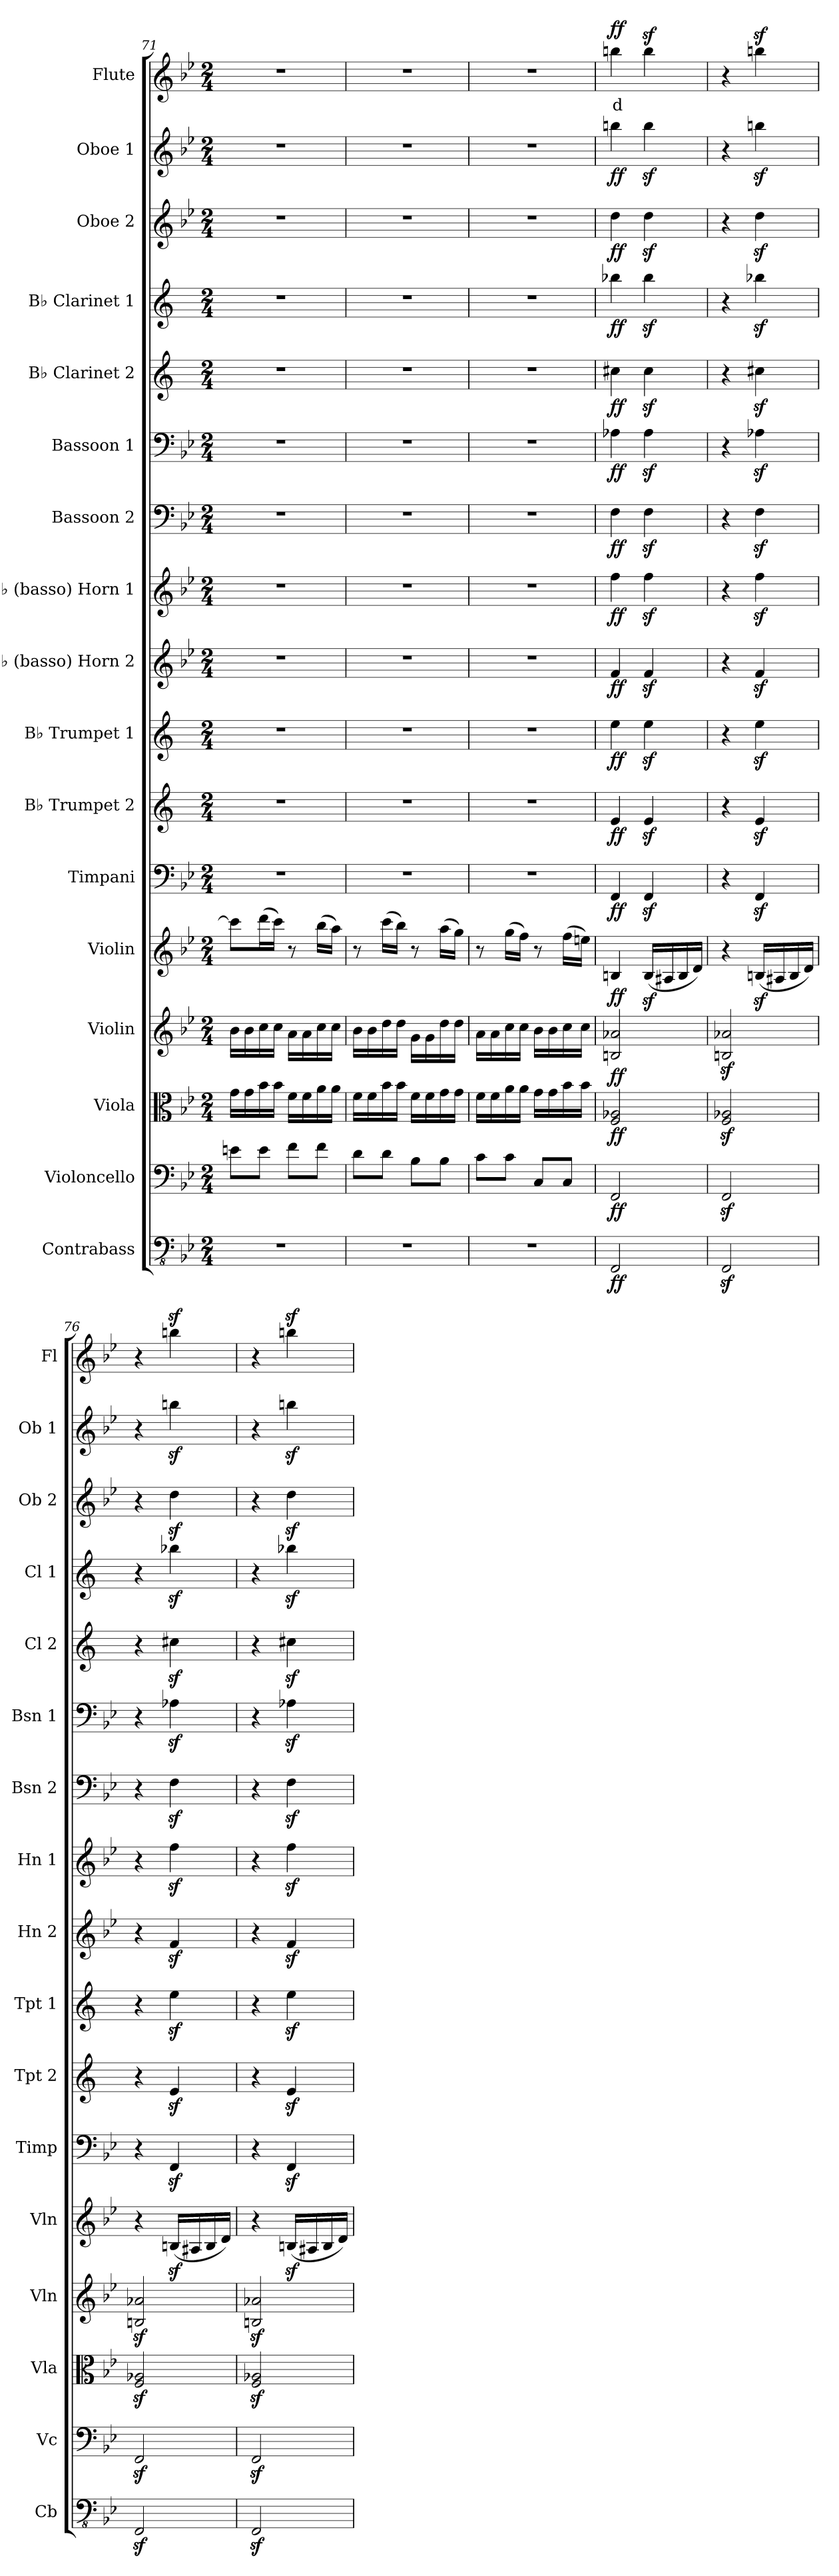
**kern	**dynam	**kern	**dynam	**kern	**dynam	**kern	**dynam	**kern	**dynam	**kern	**dynam	**kern	**dynam	**kern	**dynam	**kern	**dynam	**kern	**dynam	**kern	**dynam	**kern	**dynam	**kern	**dynam	**kern	**dynam	**kern	**dynam	**kern	**dynam	**kern	**text	**dynam
*part17	*part17	*part16	*part16	*part15	*part15	*part14	*part14	*part13	*part13	*part12	*part12	*part11	*part11	*part10	*part10	*part9	*part9	*part8	*part8	*part7	*part7	*part6	*part6	*part5	*part5	*part4	*part4	*part3	*part3	*part2	*part2	*part1	*part1	*part1
*staff17	*staff17	*staff16	*staff16	*staff15	*staff15	*staff14	*staff14	*staff13	*staff13	*staff12	*staff12	*staff11	*staff11	*staff10	*staff10	*staff9	*staff9	*staff8	*staff8	*staff7	*staff7	*staff6	*staff6	*staff5	*staff5	*staff4	*staff4	*staff3	*staff3	*staff2	*staff2	*staff1	*staff1	*staff1
*I"Contrabass	*	*I"Violoncello	*	*I"Viola	*	*I"Violin	*	*I"Violin	*	*I"Timpani	*	*I"B♭ Trumpet 2	*	*I"B♭ Trumpet 1	*	*I"B♭ (basso) Horn 2	*	*I"B♭ (basso) Horn 1	*	*I"Bassoon 2	*	*I"Bassoon 1	*	*I"B♭ Clarinet 2	*	*I"B♭ Clarinet 1	*	*I"Oboe 2	*	*I"Oboe 1	*	*I"Flute	*	*
*I'Cb	*	*I'Vc	*	*I'Vla	*	*I'Vln	*	*I'Vln	*	*I'Timp	*	*I'Tpt 2	*	*I'Tpt 1	*	*I'Hn 2	*	*I'Hn 1	*	*I'Bsn 2	*	*I'Bsn 1	*	*I'Cl 2	*	*I'Cl 1	*	*I'Ob 2	*	*I'Ob 1	*	*I'Fl	*	*
*clefFv4	*	*clefF4	*	*clefC3	*	*clefG2	*	*clefG2	*	*clefF4	*	*clefG2	*	*clefG2	*	*clefG2	*	*clefG2	*	*clefF4	*	*clefF4	*	*clefG2	*	*clefG2	*	*clefG2	*	*clefG2	*	*clefG2	*	*
*	*	*	*	*	*	*	*	*	*	*	*	*ITrd1c2	*	*ITrd1c2	*	*ITrd8c14	*	*ITrd8c14	*	*	*	*	*	*ITrd1c2	*	*ITrd1c2	*	*	*	*	*	*	*	*
*k[b-e-]	*	*k[b-e-]	*	*k[b-e-]	*	*k[b-e-]	*	*k[b-e-]	*	*k[b-e-]	*	*k[b-e-]	*	*k[b-e-]	*	*k[b-e-]	*	*k[b-e-]	*	*k[b-e-]	*	*k[b-e-]	*	*k[b-e-]	*	*k[b-e-]	*	*k[b-e-]	*	*k[b-e-]	*	*k[b-e-]	*	*
*M2/4	*	*M2/4	*	*M2/4	*	*M2/4	*	*M2/4	*	*M2/4	*	*M2/4	*	*M2/4	*	*M2/4	*	*M2/4	*	*M2/4	*	*M2/4	*	*M2/4	*	*M2/4	*	*M2/4	*	*M2/4	*	*M2/4	*	*
=71	=71	=71	=71	=71	=71	=71	=71	=71	=71	=71	=71	=71	=71	=71	=71	=71	=71	=71	=71	=71	=71	=71	=71	=71	=71	=71	=71	=71	=71	=71	=71	=71	=71	=71
2r	.	8en\L	.	16g\LL	.	16b-\LL	.	8ccc\L]	.	2r	.	2r	.	2r	.	2r	.	2r	.	2r	.	2r	.	2r	.	2r	.	2r	.	2r	.	2r	.	.
.	.	.	.	16g\	.	16b-\	.	.	.	.	.	.	.	.	.	.	.	.	.	.	.	.	.	.	.	.	.	.	.	.	.	.	.	.
.	.	8e\J	.	16b-\	.	16cc\	.	(>16ddd\L	.	.	.	.	.	.	.	.	.	.	.	.	.	.	.	.	.	.	.	.	.	.	.	.	.	.
.	.	.	.	16b-\JJ	.	16cc\JJ	.	16ccc\JJ)	.	.	.	.	.	.	.	.	.	.	.	.	.	.	.	.	.	.	.	.	.	.	.	.	.	.
.	.	8f\L	.	16f\LL	.	16a\LL	.	8r	.	.	.	.	.	.	.	.	.	.	.	.	.	.	.	.	.	.	.	.	.	.	.	.	.	.
.	.	.	.	16f\	.	16a\	.	.	.	.	.	.	.	.	.	.	.	.	.	.	.	.	.	.	.	.	.	.	.	.	.	.	.	.
.	.	8f\J	.	16a\	.	16cc\	.	(>16bb-\LL	.	.	.	.	.	.	.	.	.	.	.	.	.	.	.	.	.	.	.	.	.	.	.	.	.	.
.	.	.	.	16a\JJ	.	16cc\JJ	.	16aa\JJ)	.	.	.	.	.	.	.	.	.	.	.	.	.	.	.	.	.	.	.	.	.	.	.	.	.	.
!!LO:PB:g=z
=72	=72	=72	=72	=72	=72	=72	=72	=72	=72	=72	=72	=72	=72	=72	=72	=72	=72	=72	=72	=72	=72	=72	=72	=72	=72	=72	=72	=72	=72	=72	=72	=72	=72	=72
2r	.	8d\L	.	16f\LL	.	16b-\LL	.	8r	.	2r	.	2r	.	2r	.	2r	.	2r	.	2r	.	2r	.	2r	.	2r	.	2r	.	2r	.	2r	.	.
.	.	.	.	16f\	.	16b-\	.	.	.	.	.	.	.	.	.	.	.	.	.	.	.	.	.	.	.	.	.	.	.	.	.	.	.	.
.	.	8d\J	.	16b-\	.	16dd\	.	(>16ccc\LL	.	.	.	.	.	.	.	.	.	.	.	.	.	.	.	.	.	.	.	.	.	.	.	.	.	.
.	.	.	.	16b-\JJ	.	16dd\JJ	.	16bb-\JJ)	.	.	.	.	.	.	.	.	.	.	.	.	.	.	.	.	.	.	.	.	.	.	.	.	.	.
.	.	8B-\L	.	16f\LL	.	16g\LL	.	8r	.	.	.	.	.	.	.	.	.	.	.	.	.	.	.	.	.	.	.	.	.	.	.	.	.	.
.	.	.	.	16f\	.	16g\	.	.	.	.	.	.	.	.	.	.	.	.	.	.	.	.	.	.	.	.	.	.	.	.	.	.	.	.
.	.	8B-\J	.	16g\	.	16dd\	.	(>16aa\LL	.	.	.	.	.	.	.	.	.	.	.	.	.	.	.	.	.	.	.	.	.	.	.	.	.	.
.	.	.	.	16g\JJ	.	16dd\JJ	.	16gg\JJ)	.	.	.	.	.	.	.	.	.	.	.	.	.	.	.	.	.	.	.	.	.	.	.	.	.	.
=73	=73	=73	=73	=73	=73	=73	=73	=73	=73	=73	=73	=73	=73	=73	=73	=73	=73	=73	=73	=73	=73	=73	=73	=73	=73	=73	=73	=73	=73	=73	=73	=73	=73	=73
2r	.	8c\L	.	16f\LL	.	16a\LL	.	8r	.	2r	.	2r	.	2r	.	2r	.	2r	.	2r	.	2r	.	2r	.	2r	.	2r	.	2r	.	2r	.	.
.	.	.	.	16f\	.	16a\	.	.	.	.	.	.	.	.	.	.	.	.	.	.	.	.	.	.	.	.	.	.	.	.	.	.	.	.
.	.	8c\J	.	16a\	.	16cc\	.	(>16gg\LL	.	.	.	.	.	.	.	.	.	.	.	.	.	.	.	.	.	.	.	.	.	.	.	.	.	.
.	.	.	.	16a\JJ	.	16cc\JJ	.	16ff\JJ)	.	.	.	.	.	.	.	.	.	.	.	.	.	.	.	.	.	.	.	.	.	.	.	.	.	.
.	.	8C/L	.	16g\LL	.	16b-\LL	.	8r	.	.	.	.	.	.	.	.	.	.	.	.	.	.	.	.	.	.	.	.	.	.	.	.	.	.
.	.	.	.	16g\	.	16b-\	.	.	.	.	.	.	.	.	.	.	.	.	.	.	.	.	.	.	.	.	.	.	.	.	.	.	.	.
.	.	8C/J	.	16b-\	.	16cc\	.	(>16ff\LL	.	.	.	.	.	.	.	.	.	.	.	.	.	.	.	.	.	.	.	.	.	.	.	.	.	.
.	.	.	.	16b-\JJ	.	16cc\JJ	.	16een\JJ)	.	.	.	.	.	.	.	.	.	.	.	.	.	.	.	.	.	.	.	.	.	.	.	.	.	.
=74	=74	=74	=74	=74	=74	=74	=74	=74	=74	=74	=74	=74	=74	=74	=74	=74	=74	=74	=74	=74	=74	=74	=74	=74	=74	=74	=74	=74	=74	=74	=74	=74	=74	=74
!	!LO:DY:b	!	!LO:DY:b	!	!LO:DY:b	!	!LO:DY:b	!	!LO:DY:b	!	!LO:DY:b	!	!LO:DY:b	!	!LO:DY:b	!	!LO:DY:b	!	!LO:DY:b	!	!LO:DY:b	!	!LO:DY:b	!	!LO:DY:b	!	!LO:DY:b	!	!LO:DY:b	!	!LO:DY:b	!	!LO:LY:b:color=#FF0000	!LO:DY:b
2FFF/	ff	2FF/	ff	2F/ 2A-X/	ff	2Bn/ 2a-X/	ff	4Bn/	ff	4FF/	ff	4d/	ff	4dd\	ff	4F/	ff	4f\	ff	4F\	ff	4A-X\	ff	4bn\	ff	4aa-X\	ff	4dd\	ff	4bbn\	ff	4bbn\	d	ff
.	.	.	.	.	.	.	.	(<16Bz</LL	.	4FFz</	.	4dz</	.	4ddz<\	.	4Fz</	.	4fz<\	.	4Fz<\	.	4A-z<\	.	4bz<\	.	4aa-z<\	.	4ddz<\	.	4bbz<\	.	4bbz<\	.	.
.	.	.	.	.	.	.	.	16A#X/	.	.	.	.	.	.	.	.	.	.	.	.	.	.	.	.	.	.	.	.	.	.	.	.	.	.
.	.	.	.	.	.	.	.	16B/	.	.	.	.	.	.	.	.	.	.	.	.	.	.	.	.	.	.	.	.	.	.	.	.	.	.
.	.	.	.	.	.	.	.	16d/JJ)	.	.	.	.	.	.	.	.	.	.	.	.	.	.	.	.	.	.	.	.	.	.	.	.	.	.
=75	=75	=75	=75	=75	=75	=75	=75	=75	=75	=75	=75	=75	=75	=75	=75	=75	=75	=75	=75	=75	=75	=75	=75	=75	=75	=75	=75	=75	=75	=75	=75	=75	=75	=75
2FFFz</	.	2FFz</	.	2F/z< 2A-X/z<	.	2Bn/z< 2a-X/z<	.	4r	.	4r	.	4r	.	4r	.	4r	.	4r	.	4r	.	4r	.	4r	.	4r	.	4r	.	4r	.	4r	.	.
.	.	.	.	.	.	.	.	(<16Bnz</LL	.	4FFz</	.	4dz</	.	4ddz<\	.	4Fz</	.	4fz<\	.	4Fz<\	.	4A-Xz<\	.	4bnz<\	.	4aa-Xz<\	.	4ddz<\	.	4bbnz<\	.	4bbnz<\	.	.
.	.	.	.	.	.	.	.	16A#X/	.	.	.	.	.	.	.	.	.	.	.	.	.	.	.	.	.	.	.	.	.	.	.	.	.	.
.	.	.	.	.	.	.	.	16B/	.	.	.	.	.	.	.	.	.	.	.	.	.	.	.	.	.	.	.	.	.	.	.	.	.	.
.	.	.	.	.	.	.	.	16d/JJ)	.	.	.	.	.	.	.	.	.	.	.	.	.	.	.	.	.	.	.	.	.	.	.	.	.	.
=76	=76	=76	=76	=76	=76	=76	=76	=76	=76	=76	=76	=76	=76	=76	=76	=76	=76	=76	=76	=76	=76	=76	=76	=76	=76	=76	=76	=76	=76	=76	=76	=76	=76	=76
2FFFz</	.	2FFz</	.	2F/z< 2A-X/z<	.	2Bn/z< 2a-X/z<	.	4r	.	4r	.	4r	.	4r	.	4r	.	4r	.	4r	.	4r	.	4r	.	4r	.	4r	.	4r	.	4r	.	.
.	.	.	.	.	.	.	.	(<16Bnz</LL	.	4FFz</	.	4dz</	.	4ddz<\	.	4Fz</	.	4fz<\	.	4Fz<\	.	4A-Xz<\	.	4bnz<\	.	4aa-Xz<\	.	4ddz<\	.	4bbnz<\	.	4bbnz<\	.	.
.	.	.	.	.	.	.	.	16A#X/	.	.	.	.	.	.	.	.	.	.	.	.	.	.	.	.	.	.	.	.	.	.	.	.	.	.
.	.	.	.	.	.	.	.	16B/	.	.	.	.	.	.	.	.	.	.	.	.	.	.	.	.	.	.	.	.	.	.	.	.	.	.
.	.	.	.	.	.	.	.	16d/JJ)	.	.	.	.	.	.	.	.	.	.	.	.	.	.	.	.	.	.	.	.	.	.	.	.	.	.
=77	=77	=77	=77	=77	=77	=77	=77	=77	=77	=77	=77	=77	=77	=77	=77	=77	=77	=77	=77	=77	=77	=77	=77	=77	=77	=77	=77	=77	=77	=77	=77	=77	=77	=77
2FFFz</	.	2FFz</	.	2F/z< 2A-X/z<	.	2Bn/z< 2a-X/z<	.	4r	.	4r	.	4r	.	4r	.	4r	.	4r	.	4r	.	4r	.	4r	.	4r	.	4r	.	4r	.	4r	.	.
.	.	.	.	.	.	.	.	(<16Bnz</LL	.	4FFz</	.	4dz</	.	4ddz<\	.	4Fz</	.	4fz<\	.	4Fz<\	.	4A-Xz<\	.	4bnz<\	.	4aa-Xz<\	.	4ddz<\	.	4bbnz<\	.	4bbnz<\	.	.
.	.	.	.	.	.	.	.	16A#X/	.	.	.	.	.	.	.	.	.	.	.	.	.	.	.	.	.	.	.	.	.	.	.	.	.	.
.	.	.	.	.	.	.	.	16B/	.	.	.	.	.	.	.	.	.	.	.	.	.	.	.	.	.	.	.	.	.	.	.	.	.	.
.	.	.	.	.	.	.	.	16d/JJ)	.	.	.	.	.	.	.	.	.	.	.	.	.	.	.	.	.	.	.	.	.	.	.	.	.	.
=	=	=	=	=	=	=	=	=	=	=	=	=	=	=	=	=	=	=	=	=	=	=	=	=	=	=	=	=	=	=	=	=	=	=
*-	*-	*-	*-	*-	*-	*-	*-	*-	*-	*-	*-	*-	*-	*-	*-	*-	*-	*-	*-	*-	*-	*-	*-	*-	*-	*-	*-	*-	*-	*-	*-	*-	*-	*-
